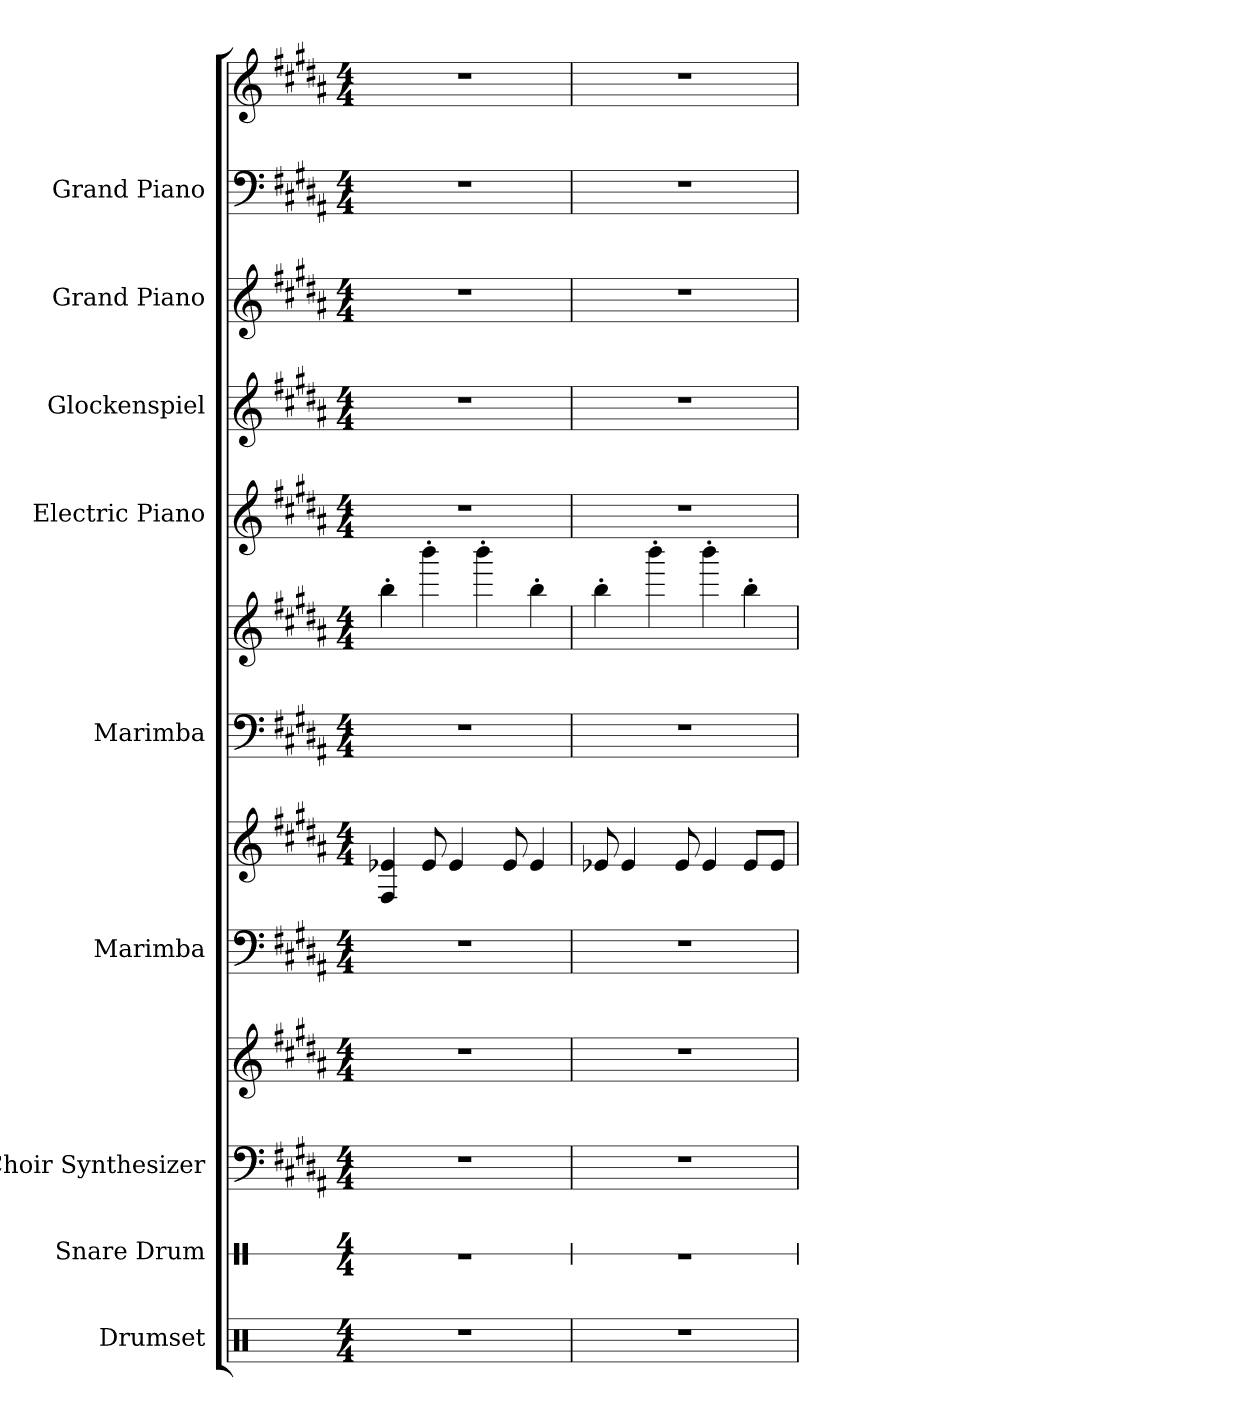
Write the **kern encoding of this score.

**kern	**kern	**kern	**kern	**kern	**kern	**kern	**kern	**kern	**kern	**kern	**kern	**kern
*part9	*part8	*part7	*part7	*part6	*part6	*part5	*part5	*part4	*part3	*part2	*part1	*part1
*staff13	*staff12	*staff11	*staff10	*staff9	*staff8	*staff7	*staff6	*staff5	*staff4	*staff3	*staff2	*staff1
*I"Drumset	*I"Snare Drum	*I"Choir Synthesizer	*	*I"Marimba	*	*I"Marimba	*	*I"Electric Piano	*I"Glockenspiel	*I"Grand Piano	*I"Grand Piano	*
*I'Drs.	*I'Sn. Dr.	*I'Synth.	*	*I'Mrm.	*	*I'Mrm.	*	*I'El. Pno.	*I'Glk.	*I'Pno.	*I'Pno.	*
*	*stria1	*	*	*	*	*	*	*	*	*	*	*
*clefX	*clefX	*clefF4	*clefG2	*clefF4	*clefG2	*clefF4	*clefG2	*clefG2	*clefG2	*clefG2	*clefF4	*clefG2
*	*	*	*	*	*	*	*	*	*ITrd-14c-24	*	*	*
*k[]	*k[]	*k[f#c#g#d#a#]	*k[f#c#g#d#a#]	*k[f#c#g#d#a#]	*k[f#c#g#d#a#]	*k[f#c#g#d#a#]	*k[f#c#g#d#a#]	*k[f#c#g#d#a#]	*k[f#c#g#d#a#]	*k[f#c#g#d#a#]	*k[f#c#g#d#a#]	*k[f#c#g#d#a#]
*M4/4	*M4/4	*M4/4	*M4/4	*M4/4	*M4/4	*M4/4	*M4/4	*M4/4	*M4/4	*M4/4	*M4/4	*M4/4
*MM120	*MM120	*MM120	*MM120	*MM120	*MM120	*MM120	*MM120	*MM120	*MM120	*MM120	*MM120	*MM120
=1	=1	=1	=1	=1	=1	=1	=1	=1	=1	=1	=1	=1
1r	1r	1r	1r	1r	4F#/ 4e-X/	1r	4bb'\	1r	1r	1r	1r	1r
.	.	.	.	.	8e-/	.	4bbb'\	.	.	.	.	.
.	.	.	.	.	4e-/	.	.	.	.	.	.	.
.	.	.	.	.	.	.	4bbb'\	.	.	.	.	.
.	.	.	.	.	8e-/	.	.	.	.	.	.	.
.	.	.	.	.	4e-/	.	4bb'\	.	.	.	.	.
=2	=2	=2	=2	=2	=2	=2	=2	=2	=2	=2	=2	=2
1r	1r	1r	1r	1r	8e-X/	1r	4bb'\	1r	1r	1r	1r	1r
.	.	.	.	.	4e-/	.	.	.	.	.	.	.
.	.	.	.	.	.	.	4bbb'\	.	.	.	.	.
.	.	.	.	.	8e-/	.	.	.	.	.	.	.
.	.	.	.	.	4e-/	.	4bbb'\	.	.	.	.	.
.	.	.	.	.	8e-/L	.	4bb'\	.	.	.	.	.
.	.	.	.	.	8e-/J	.	.	.	.	.	.	.
=	=	=	=	=	=	=	=	=	=	=	=	=
*-	*-	*-	*-	*-	*-	*-	*-	*-	*-	*-	*-	*-
